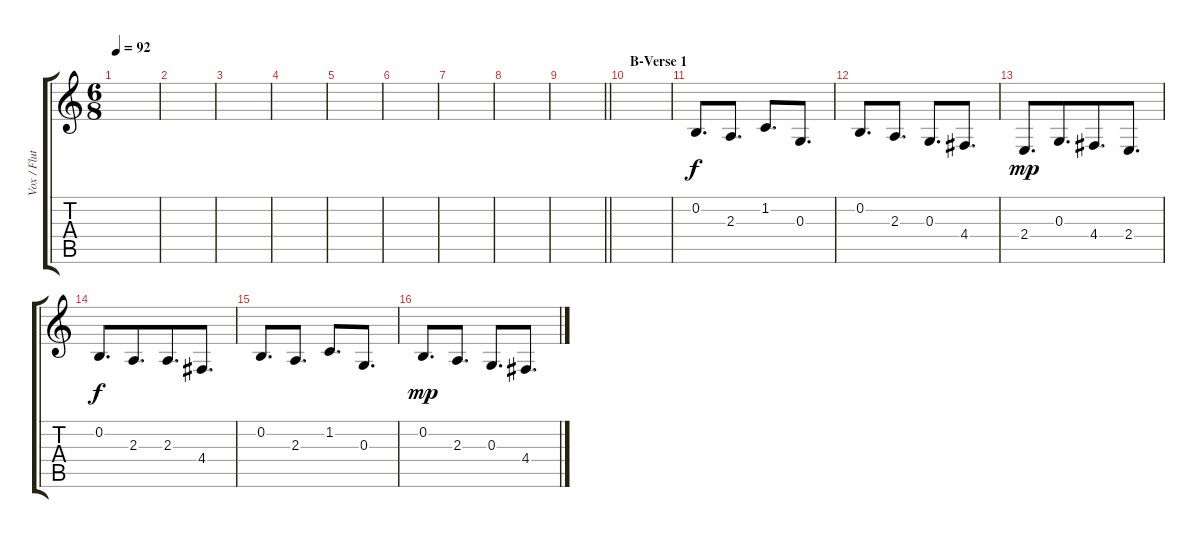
\track ("Vox / Flute" "Vox / Flut") {instrument flute}
\staff {score tabs}
\tuning (E4 B3 G3 D3 A2 E2) {hide}
\ts (6 8)
\tempo 92
\clef g2
\ks c
|
|
|
|
|
|
|
|
\barLineRight lightlight
|
\section ("" "B-Verse 1")
|
0.2.8{d} 2.3.8{d} 1.2.8{d beam merge} 0.3.8{d} |
0.2.8{d beam merge} 2.3.8{d} 0.3.8{d beam merge} 4.4.8{d} |
2.4.8{d dy mp beam merge} 0.3.8{d beam merge} 4.4.8{d} 2.4.8{d} |
0.2.8{d dy f} 2.3.8{d beam merge} 2.3.8{d beam merge} 4.4.8{d} |
0.2.8{d} 2.3.8{d} 1.2.8{d} 0.3.8{d} |
0.2.8{d dy mp beam merge} 2.3.8{d} 0.3.8{d beam merge} 4.4.8{d}
